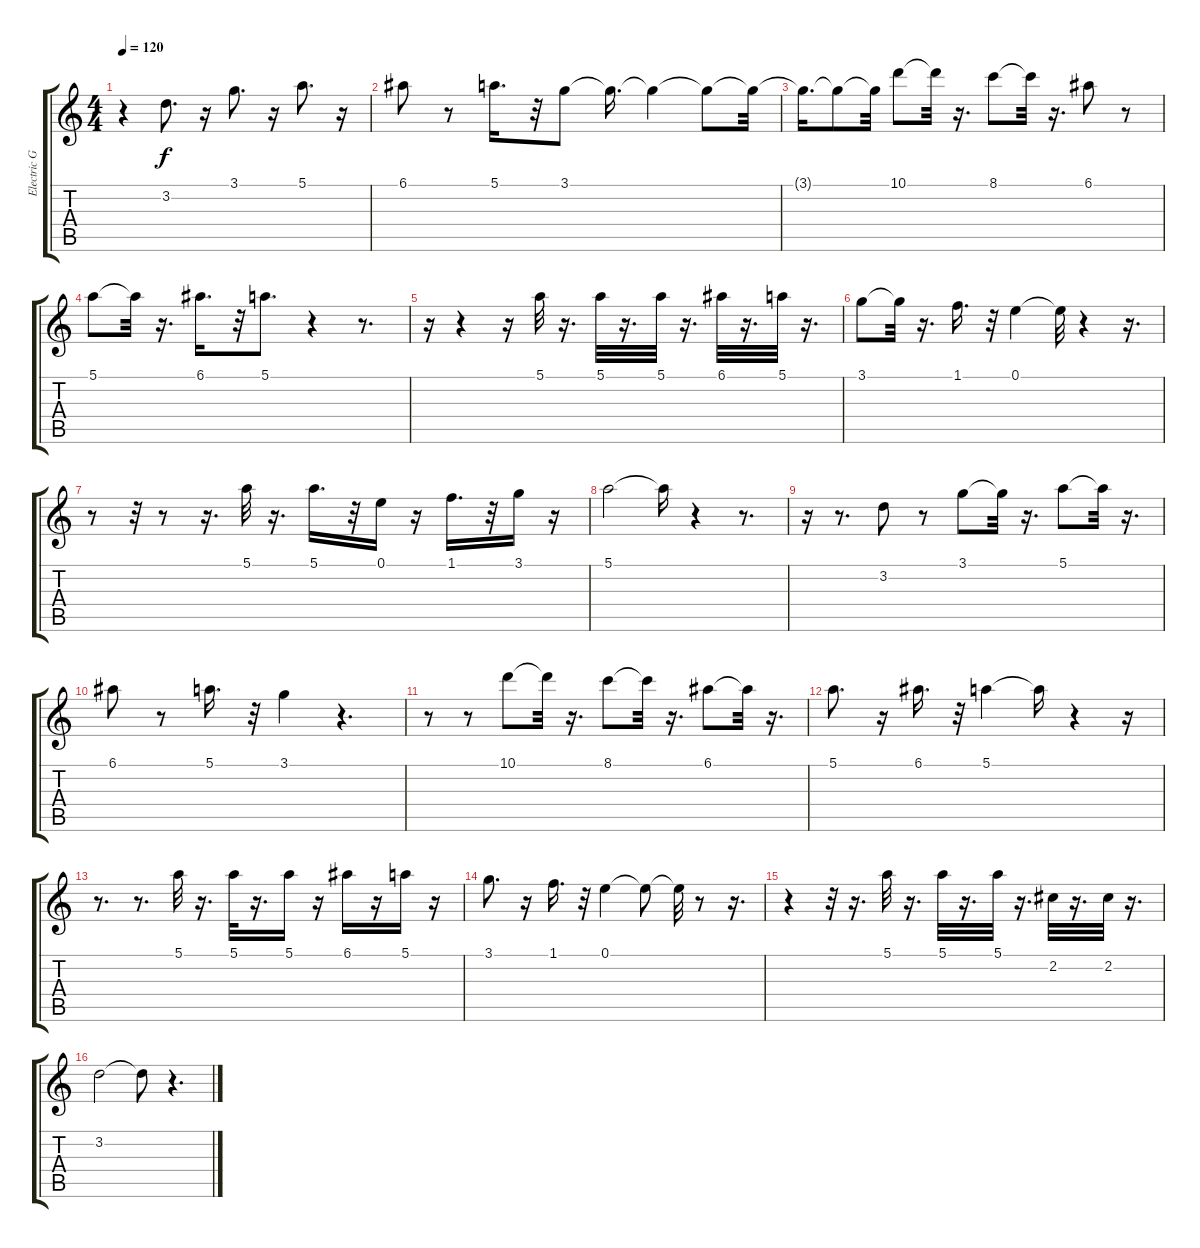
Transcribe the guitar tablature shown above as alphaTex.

\track ("Electric Guitar" "Electric G") {instrument distortionguitar}
\staff {score tabs}
\tuning (E4 B3 G3 D3 A2 E2) {hide}
\ts (4 4)
\tempo 120
\clef g2
\ks c
r.4{dy f instrument distortionguitar} 3.2.8{d} r.16 3.1.8{d} r.16 5.1.8{d} r.16 |
6.1.8 r.8 5.1.16{d} r.32 3.1.8 3.1{t}.16{d} 3.1{t}.4 3.1{t}.8 3.1{t}.32 |
3.1{t}.16{d} 3.1{t}.8 3.1{t}.32 10.1.8 10.1{t}.32 r.16{d} 8.1.8 8.1{t}.32 r.16{d} 6.1.8 r.8 |
5.1.8 5.1{t}.32 r.16{d} 6.1.16{d} r.32 5.1.8{d} r.4 r.8{d} |
r.16 r.4 r.16 5.1.32 r.16{d} 5.1.32 r.16{d} 5.1.32 r.16{d} 6.1.32 r.16{d} 5.1.32 r.16{d} |
3.1.8 3.1{t}.32 r.16{d} 1.1.16{d} r.32 0.1.4 0.1{t}.32 r.4 r.16{d} |
r.8 r.32 r.8 r.16{d} 5.1.32 r.16{d} 5.1.16{d} r.32 0.1.16 r.16 1.1.16{d} r.32 3.1.16 r.16 |
5.1.2 5.1{t}.16 r.4 r.8{d} |
r.16 r.8{d} 3.2.8 r.8 3.1.8 3.1{t}.32 r.16{d} 5.1.8 5.1{t}.32 r.16{d} |
6.1.8 r.8 5.1.16{d} r.32 3.1.4 r.4{d} |
r.8 r.8 10.1.8 10.1{t}.32 r.16{d} 8.1.8 8.1{t}.32 r.16{d} 6.1.8 6.1{t}.32 r.16{d} |
5.1.8{d} r.16 6.1.16{d} r.32 5.1.4 5.1{t}.16 r.4 r.16 |
r.8{d} r.8{d} 5.1.32 r.16{d} 5.1.32 r.16{d} 5.1.16 r.16 6.1.16 r.16 5.1.16 r.16 |
3.1.8{d} r.16 1.1.16{d} r.32 0.1.4 0.1{t}.8 0.1{t}.32 r.8 r.16{d} |
r.4 r.32 r.16{d} 5.1.32 r.16{d} 5.1.32 r.16{d} 5.1.32 r.16{d} 2.2.32 r.16{d} 2.2.32 r.16{d} |
3.2.2 3.2{t}.8 r.4{d}
